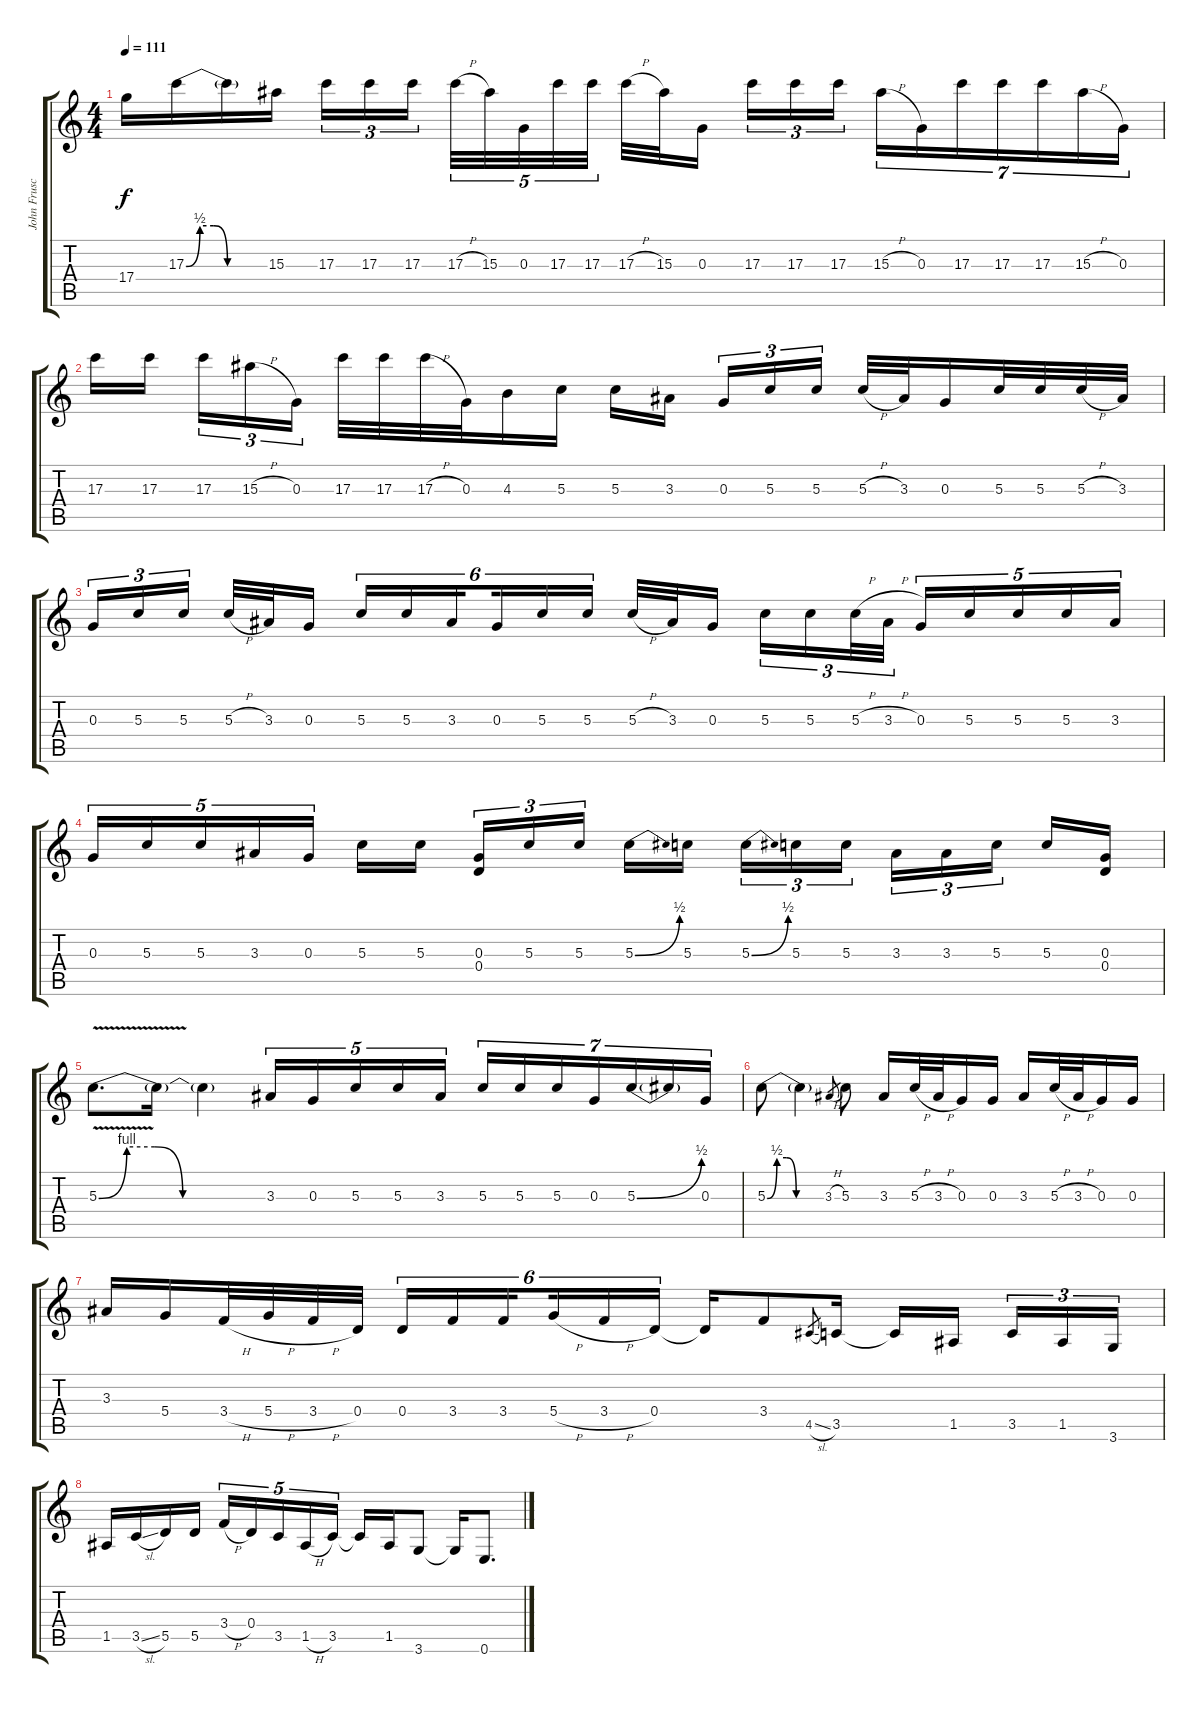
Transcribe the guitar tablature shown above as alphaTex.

\track ("John Frusciante | Gtr. 1" "John Frusc") {instrument electricguitarclean}
\staff {score tabs}
\tuning (E4 B3 G3 D3 A2 E2) {hide}
\ts (4 4)
\tempo 111
\clef g2
\ks c
17.4.16{dy f} 17.3{be (custom 0 0 10 2 20 2 30 0 60 0)}.16 17.3{t}.16 15.3.16 17.3.16{tu (3 2)} 17.3.16{tu (3 2)} 17.3.16{tu (3 2) beam splitsecondary} 17.3{h}.32{tu (5 4)} 15.3.32{tu (5 4)} 0.3.32{tu (5 4)} 17.3.32{tu (5 4)} 17.3.32{tu (5 4)} 17.3{h}.32 15.3.32 0.3.16{beam splitsecondary} 17.3.16{tu (3 2)} 17.3.16{tu (3 2)} 17.3.16{tu (3 2)} 15.3{h}.16{tu (7 4)} 0.3.16{tu (7 4)} 17.3.16{tu (7 4)} 17.3.16{tu (7 4)} 17.3.16{tu (7 4)} 15.3{h}.16{tu (7 4)} 0.3.16{tu (7 4)} |
17.3.16 17.3.16{beam splitsecondary} 17.3.16{tu (3 2)} 15.3{h}.16{tu (3 2)} 0.3.16{tu (3 2)} 17.3.32 17.3.32 17.3{h}.32 0.3.32 4.3.16 5.3.16 5.3.16 3.3.16{beam splitsecondary} 0.3.16{tu (3 2)} 5.3.16{tu (3 2)} 5.3.16{tu (3 2)} 5.3{h}.32 3.3.32 0.3.16 5.3.32 5.3.32 5.3{h}.32 3.3.32 |
0.3.16{tu (3 2)} 5.3.16{tu (3 2)} 5.3.16{tu (3 2) beam splitsecondary} 5.3{h}.32 3.3.32 0.3.16 5.3.16{tu (6 4)} 5.3.16{tu (6 4)} 3.3.16{tu (6 4) beam splitsecondary} 0.3.16{tu (6 4)} 5.3.16{tu (6 4)} 5.3.16{tu (6 4)} 5.3{h}.32 3.3.32 0.3.16{beam splitsecondary} 5.3.16{tu (3 2)} 5.3.16{tu (3 2)} 5.3{h}.32{tu (3 2)} 3.3{h}.32{tu (3 2)} 0.3.16{tu (5 4)} 5.3.16{tu (5 4)} 5.3.16{tu (5 4)} 5.3.16{tu (5 4)} 3.3.16{tu (5 4)} |
0.3.16{tu (5 4)} 5.3.16{tu (5 4)} 5.3.16{tu (5 4)} 3.3.16{tu (5 4)} 0.3.16{tu (5 4)} 5.3.16 5.3.16{beam splitsecondary} (0.3 0.4).16{tu (3 2)} 5.3.16{tu (3 2)} 5.3.16{tu (3 2)} 5.3{be (bend 0 0 60 2)}.16 5.3.16{beam splitsecondary} 5.3{be (bend 0 0 60 2)}.16{tu (3 2)} 5.3.16{tu (3 2)} 5.3.16{tu (3 2)} 3.3.16{tu (3 2)} 3.3.16{tu (3 2)} 5.3.16{tu (3 2) beam splitsecondary} 5.3.16 (0.3 0.4).16 |
5.3{be (custom 0 0 10 4 20 4 30 0 60 0) v}.8{d} 5.3{t}.16 5.3{t}.4 3.3.16{tu (5 4)} 0.3.16{tu (5 4)} 5.3.16{tu (5 4)} 5.3.16{tu (5 4)} 3.3.16{tu (5 4)} 5.3.16{tu (7 4)} 5.3.16{tu (7 4)} 5.3.16{tu (7 4)} 0.3.16{tu (7 4)} 5.3{be (bend 0 0 60 2)}.16{tu (7 4)} 5.3{t}.16{tu (7 4)} 0.3.16{tu (7 4)} |
5.3{be (custom 0 0 10 2 20 2 30 0 60 0)}.8 5.3{t}.4 3.3{h}.8{gr} 5.3.8 3.3.16 5.3{h}.32 3.3{h}.32 0.3.16 0.3.16 3.3.16 5.3{h}.32 3.3{h}.32 0.3.16 0.3.16 |
3.3.16 5.4.16 3.4{h}.32 5.4{h}.32 3.4{h}.32 0.4.32 0.4.16{tu (6 4)} 3.4.16{tu (6 4)} 3.4.16{tu (6 4) beam splitsecondary} 5.4{h}.16{tu (6 4)} 3.4{h}.16{tu (6 4)} 0.4.16{tu (6 4)} 0.4{t}.16 3.4.8 4.5{sl}.8{gr} 3.5.16 3.5{t}.16 1.5.16{beam splitsecondary} 3.5.16{tu (3 2)} 1.5.16{tu (3 2)} 3.6.16{tu (3 2)} |
1.5.16 3.5{sl}.16 5.5.16 5.5.16 3.4{h}.16{tu (5 4)} 0.4.16{tu (5 4)} 3.5.16{tu (5 4)} 1.5{h}.16{tu (5 4)} 3.5.16{tu (5 4)} 3.5{t}.16 1.5.16 3.6.8 3.6{t}.16 0.6.8{d}
